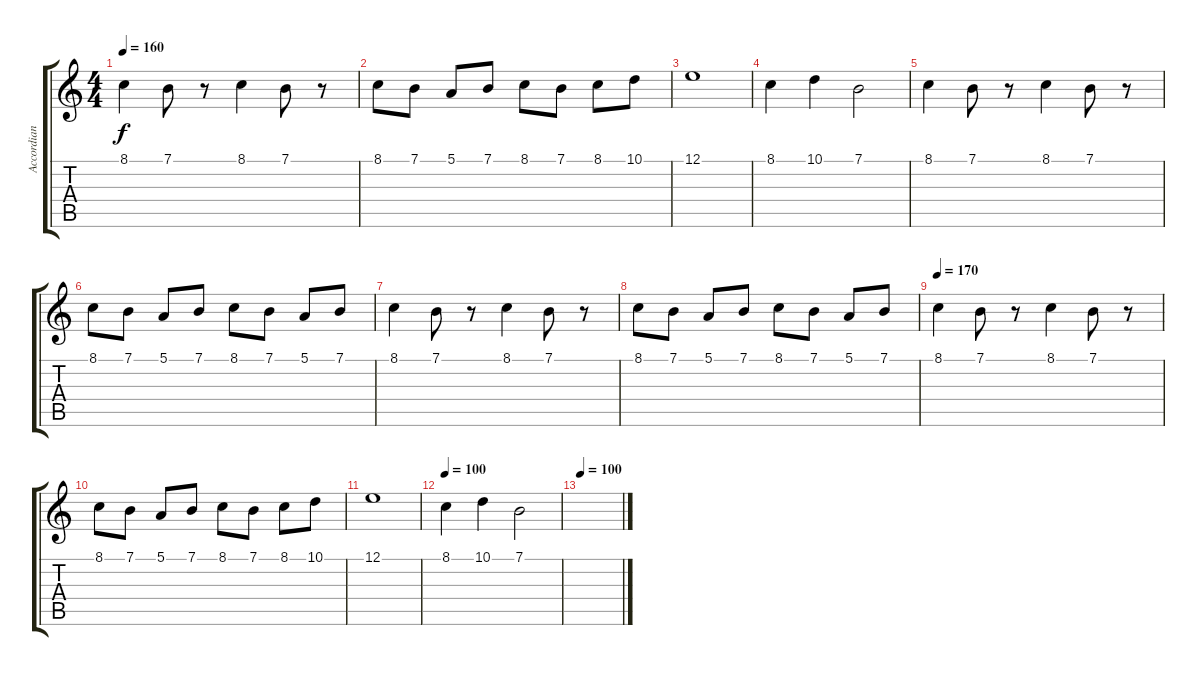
\track ("Accordian " "Accordian ") {instrument accordion}
\staff {score tabs}
\tuning (E4 B3 G3 D3 A2 E2) {hide}
\ts (4 4)
\tempo 160
\clef g2
\ks c
8.1.4{dy f} 7.1.8 r.8 8.1.4 7.1.8 r.8 |
8.1.8 7.1.8 5.1.8 7.1.8 8.1.8 7.1.8 8.1.8 10.1.8 |
12.1.1 |
8.1.4 10.1.4 7.1.2 |
8.1.4 7.1.8 r.8 8.1.4 7.1.8 r.8 |
8.1.8 7.1.8 5.1.8 7.1.8 8.1.8 7.1.8 5.1.8 7.1.8 |
8.1.4 7.1.8 r.8 8.1.4 7.1.8 r.8 |
8.1.8 7.1.8 5.1.8 7.1.8 8.1.8 7.1.8 5.1.8 7.1.8 |
\tempo 170
8.1.4 7.1.8 r.8 8.1.4 7.1.8 r.8 |
8.1.8 7.1.8 5.1.8 7.1.8 8.1.8 7.1.8 8.1.8 10.1.8 |
12.1.1 |
\tempo 100
8.1.4 10.1.4 7.1.2 |
\tempo 100
